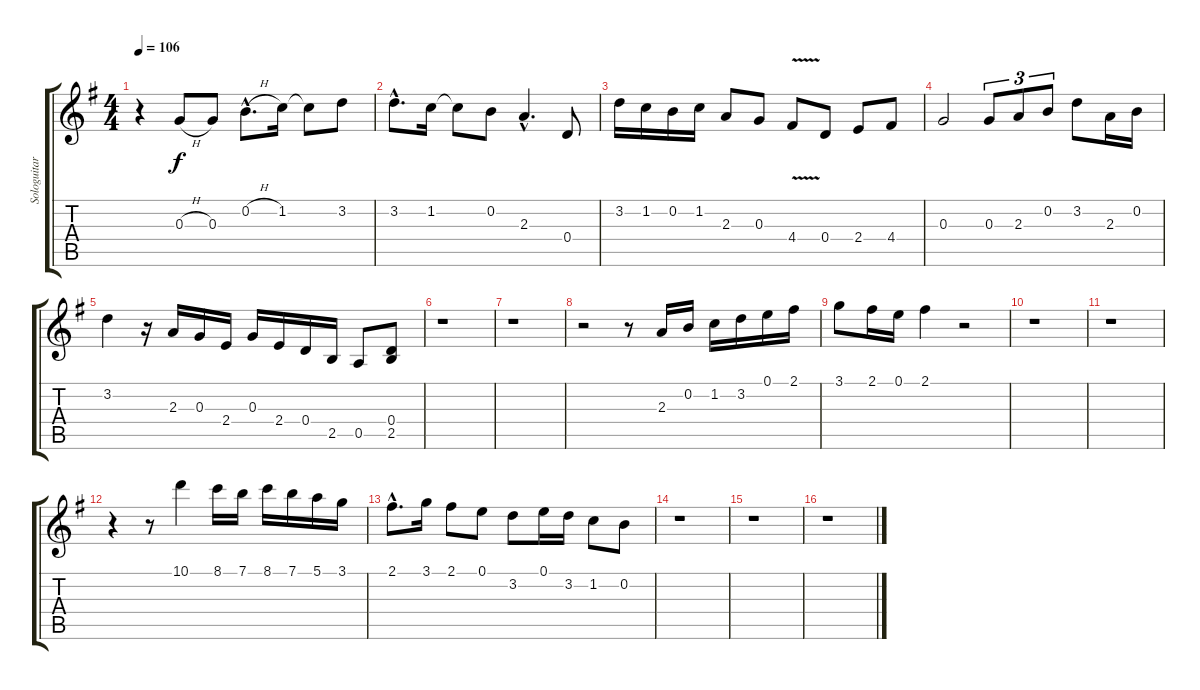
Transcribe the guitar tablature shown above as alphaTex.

\track ("Sologuitar" "Sologuitar") {instrument acousticguitarnylon}
\staff {score tabs}
\tuning (E4 B3 G3 D3 A2 E2) {hide}
\ts (4 4)
\tempo 106
\clef g2
\ks g
r.4{dy f instrument acousticguitarnylon} 0.3{h}.8 0.3.8 0.2{h hac}.8{d} 1.2.16 1.2{t}.8 3.2.8 |
3.2{hac}.8{d} 1.2.16 1.2{t}.8 0.2.8 2.3{hac}.4{d} 0.4.8 |
3.2.16 1.2.16 0.2.16 1.2.16 2.3.8 0.3.8 4.4{v}.8 0.4.8 2.4.8 4.4.8 |
0.3.2 0.3.8{tu (3 2)} 2.3.8{tu (3 2)} 0.2.8{tu (3 2)} 3.2.8 2.3.16 0.2.16 |
3.2.4 r.16 2.3.16 0.3.16 2.4.16 0.3.16 2.4.16 0.4.16 2.5.16 0.5.8 (0.4 2.5).8 |
r.1 |
r.1 |
r.2 r.8 2.3.16 0.2.16 1.2.16 3.2.16 0.1.16 2.1.16 |
3.1.8 2.1.16 0.1.16 2.1.4 r.2 |
r.1 |
r.1 |
r.4 r.8 10.1.4 8.1.16 7.1.16 8.1.16 7.1.16 5.1.16 3.1.16 |
2.1{hac}.8{d} 3.1.16 2.1.8 0.1.8 3.2.8 0.1.16 3.2.16 1.2.8 0.2.8 |
r.1 |
r.1 |
r.1
